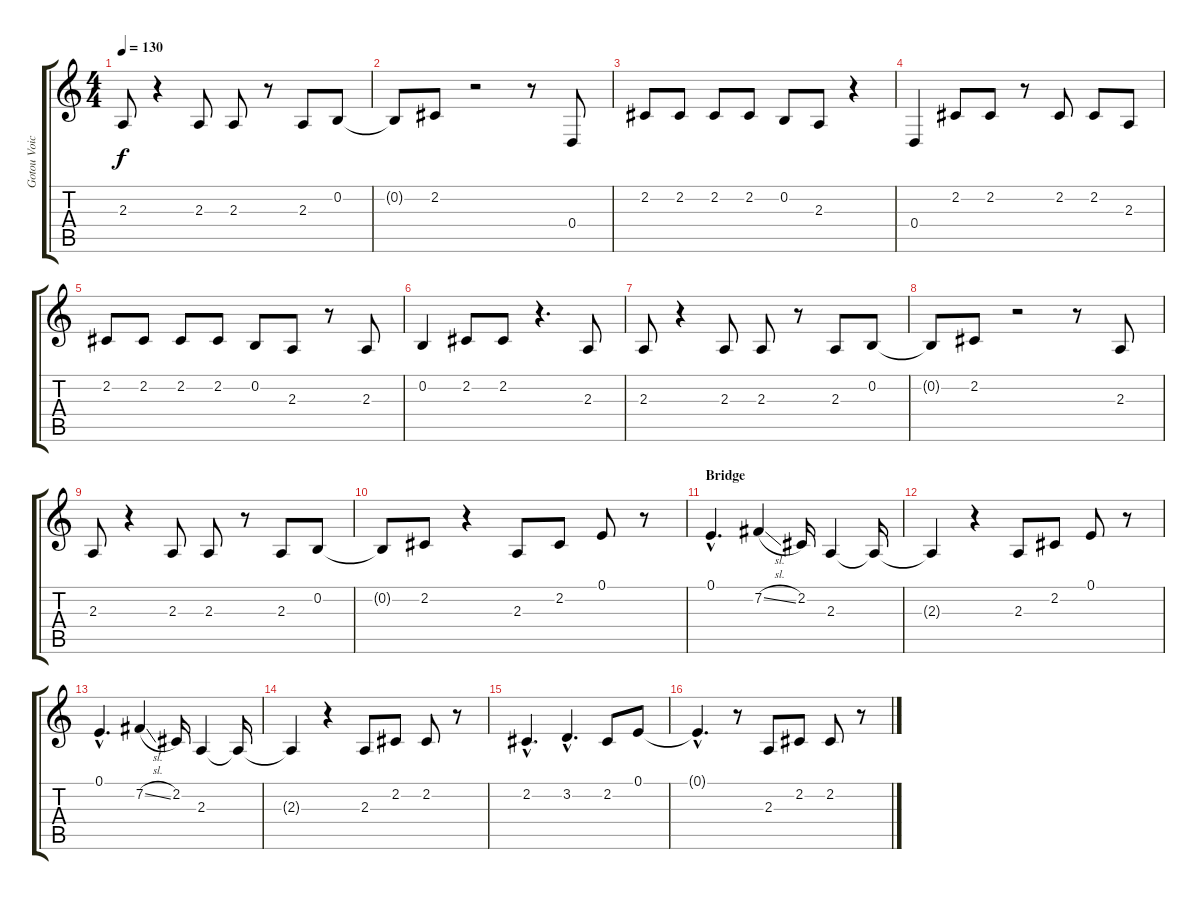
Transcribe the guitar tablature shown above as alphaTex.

\track ("Gotou Voice" "Gotou Voic") {instrument flute}
\staff {score tabs}
\tuning (E4 B3 G3 D3 A2 E2) {hide}
\ts (4 4)
\tempo 130
\clef g2
\ks c
2.3.8{dy f} r.4 2.3.8 2.3.8 r.8 2.3.8 0.2.8 |
0.2{t}.8 2.2.8 r.2 r.8 0.4.8 |
2.2.8 2.2.8 2.2.8 2.2.8 0.2.8 2.3.8 r.4 |
0.4.4 2.2.8 2.2.8 r.8 2.2.8 2.2.8 2.3.8 |
2.2.8 2.2.8 2.2.8 2.2.8 0.2.8 2.3.8 r.8 2.3.8 |
0.2.4 2.2.8 2.2.8 r.4{d} 2.3.8 |
2.3.8 r.4 2.3.8 2.3.8 r.8 2.3.8 0.2.8 |
0.2{t}.8 2.2.8 r.2 r.8 2.3.8 |
2.3.8 r.4 2.3.8 2.3.8 r.8 2.3.8 0.2.8 |
0.2{t}.8 2.2.8 r.4 2.3.8 2.2.8 0.1.8 r.8 |
\section ("" "Bridge")
0.1{hac}.4{d} 7.2{sl}.4 2.2.16 2.3.4 2.3{t}.16 |
2.3{t}.4 r.4 2.3.8 2.2.8 0.1.8 r.8 |
0.1{hac}.4{d} 7.2{sl}.4 2.2.16 2.3.4 2.3{t}.16 |
2.3{t}.4 r.4 2.3.8 2.2.8 2.2.8 r.8 |
2.2{hac}.4{d} 3.2{hac}.4{d} 2.2.8 0.1.8 |
0.1{hac t}.4{d} r.8 2.3.8 2.2.8 2.2.8 r.8
